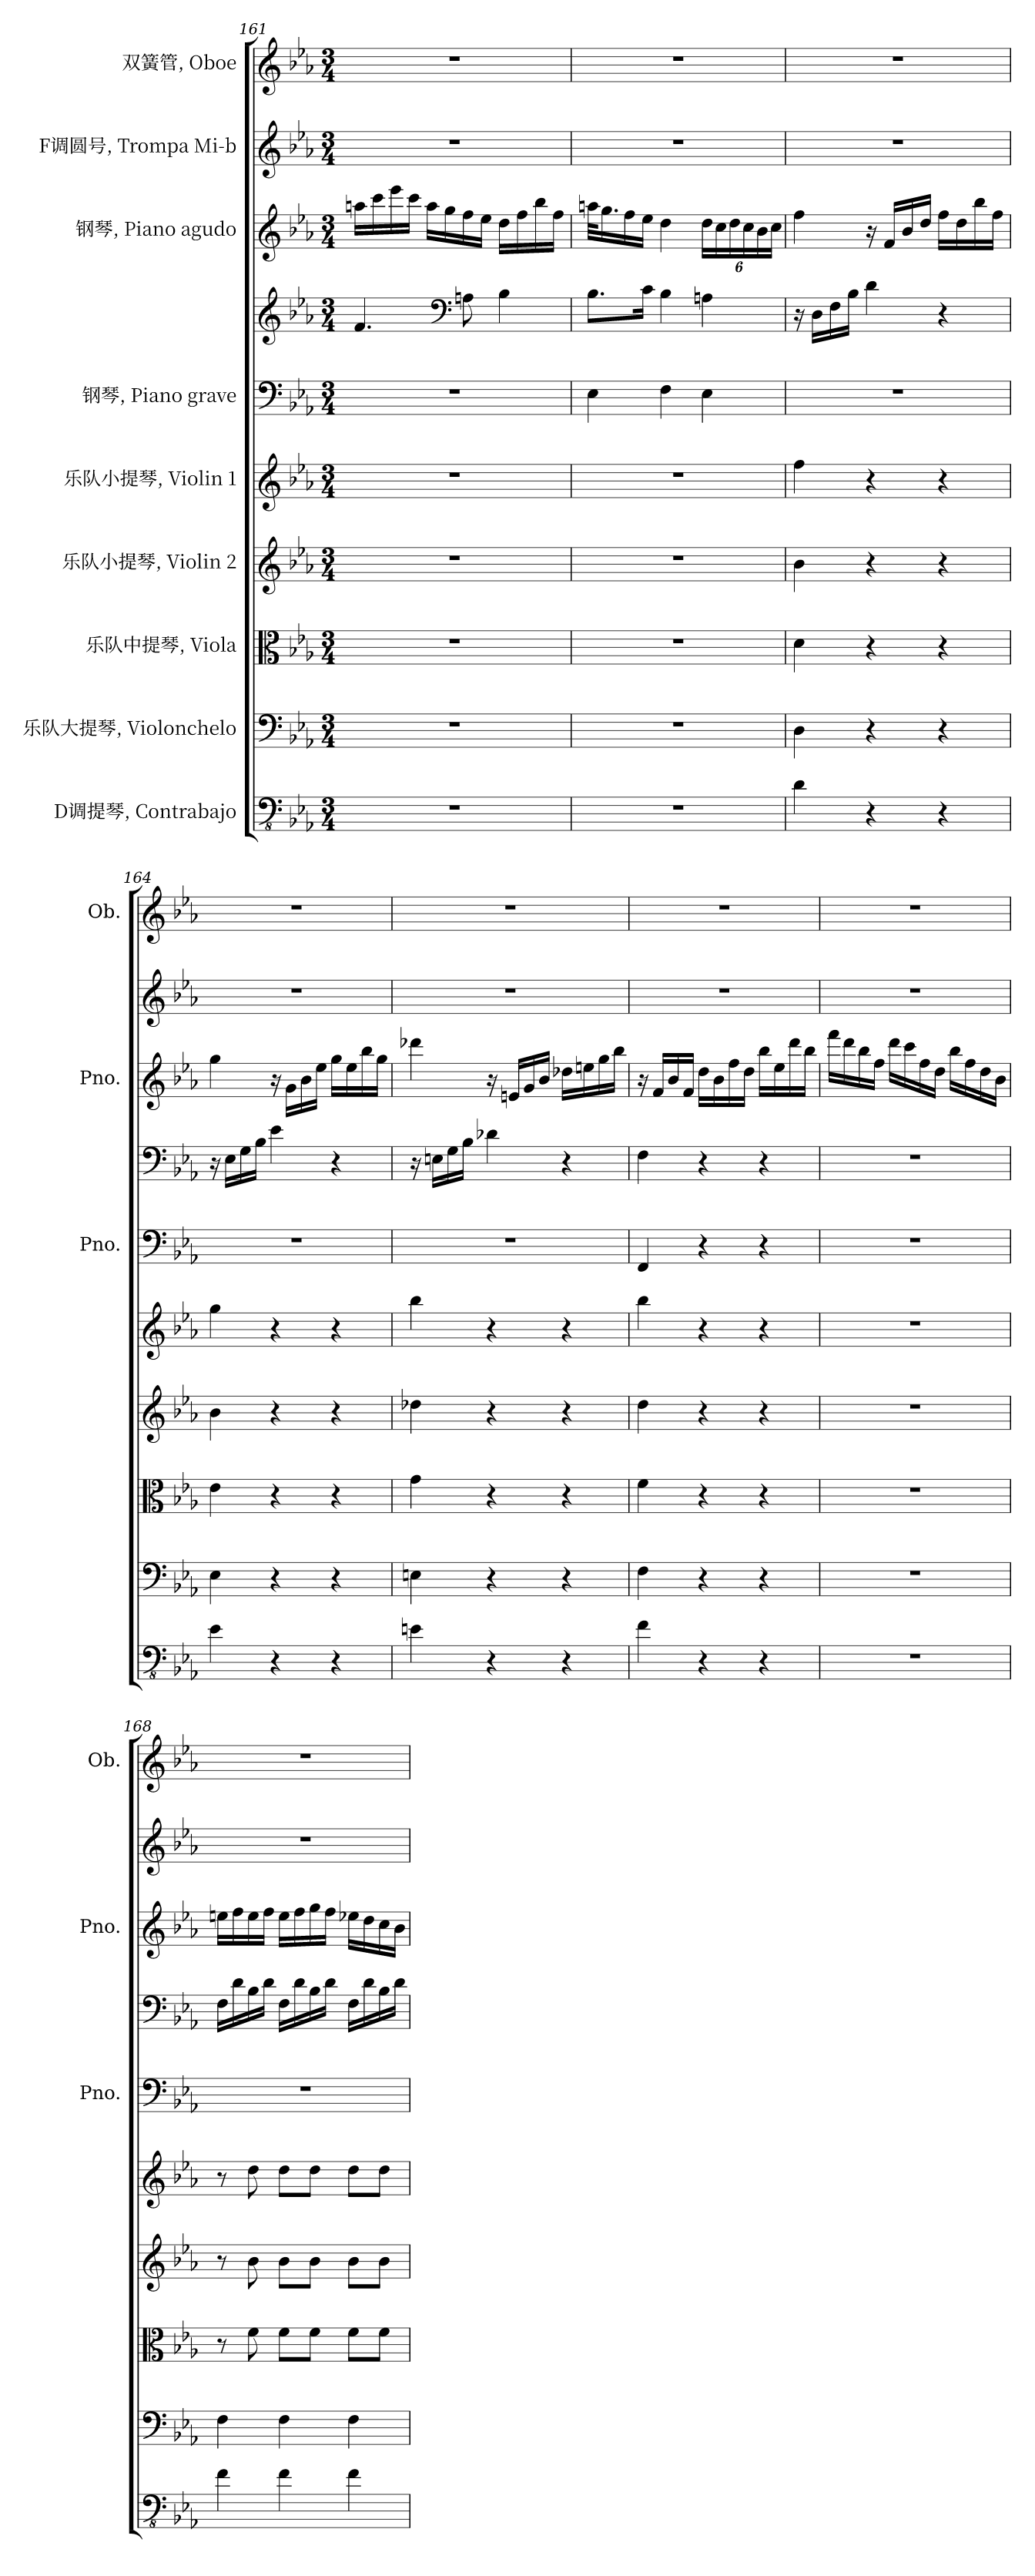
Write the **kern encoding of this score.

**kern	**kern	**kern	**kern	**kern	**kern	**kern	**kern	**kern	**kern
*part9	*part8	*part7	*part6	*part5	*part4	*part4	*part3	*part2	*part1
*staff10	*staff9	*staff8	*staff7	*staff6	*staff5	*staff4	*staff3	*staff2	*staff1
*I"D调提琴, Contrabajo	*I"乐队大提琴, Violonchelo	*I"乐队中提琴, Viola	*I"乐队小提琴, Violin 2	*I"乐队小提琴, Violin 1	*I"钢琴, Piano grave	*	*I"钢琴, Piano agudo	*I"F调圆号, Trompa Mi-b	*I"双簧管, Oboe
*	*	*	*	*	*I'Pno.	*	*I'Pno.	*	*I'Ob.
*clefFv4	*clefF4	*clefC3	*clefG2	*clefG2	*clefF4	*clefG2	*clefG2	*clefG2	*clefG2
*ITrd7c12	*	*	*	*	*	*	*	*ITrd4c7	*
*k[b-e-a-]	*k[b-e-a-]	*k[b-e-a-]	*k[b-e-a-]	*k[b-e-a-]	*k[b-e-a-]	*k[b-e-a-]	*k[b-e-a-]	*k[b-e-a-d-]	*k[b-e-a-]
*M3/4	*M3/4	*M3/4	*M3/4	*M3/4	*M3/4	*M3/4	*M3/4	*M3/4	*M3/4
=161	=161	=161	=161	=161	=161	=161	=161	=161	=161
2.r	2.r	2.r	2.r	2.r	2.r	4.f/	16aan\LL	2.r	2.r
.	.	.	.	.	.	.	16ccc\	.	.
.	.	.	.	.	.	.	16eee-\	.	.
.	.	.	.	.	.	.	16ccc\JJ	.	.
.	.	.	.	.	.	.	16aa\LL	.	.
.	.	.	.	.	.	.	16gg\	.	.
*	*	*	*	*	*	*clefF4	*	*	*
.	.	.	.	.	.	8An\	16ff\	.	.
.	.	.	.	.	.	.	16ee-\JJ	.	.
.	.	.	.	.	.	4B-\	16dd\LL	.	.
.	.	.	.	.	.	.	16ff\	.	.
.	.	.	.	.	.	.	16bb-\	.	.
.	.	.	.	.	.	.	16ff\JJ	.	.
!!LO:PB:g=z
=162	=162	=162	=162	=162	=162	=162	=162	=162	=162
2.r	2.r	2.r	2.r	2.r	4E-\	8.B-\L	32aan\KLL	2.r	2.r
.	.	.	.	.	.	.	16.gg\	.	.
.	.	.	.	.	.	.	16ff\	.	.
.	.	.	.	.	.	16c\Jk	16ee-\JJ	.	.
.	.	.	.	.	4F\	4B-\	4dd\	.	.
*	*	*	*	*	*	*	*Xbrackettup	*	*
.	.	.	.	.	4E-\	4An\	24dd\LL	.	.
.	.	.	.	.	.	.	24cc\	.	.
.	.	.	.	.	.	.	24dd\	.	.
.	.	.	.	.	.	.	24cc\	.	.
.	.	.	.	.	.	.	24b-\	.	.
.	.	.	.	.	.	.	24cc\JJ	.	.
=163	=163	=163	=163	=163	=163	=163	=163	=163	=163
4DD\	4D\	4d\	4b-\	4ff\	2.r	16r	4ff\	2.r	2.r
.	.	.	.	.	.	16D\LL	.	.	.
.	.	.	.	.	.	16F\	.	.	.
.	.	.	.	.	.	16B-\JJ	.	.	.
4r	4r	4r	4r	4r	.	4d\	16r	.	.
.	.	.	.	.	.	.	16f/LL	.	.
.	.	.	.	.	.	.	16b-/	.	.
.	.	.	.	.	.	.	16dd/JJ	.	.
4r	4r	4r	4r	4r	.	4r	16ff\LL	.	.
.	.	.	.	.	.	.	16dd\	.	.
.	.	.	.	.	.	.	16bb-\	.	.
.	.	.	.	.	.	.	16ff\JJ	.	.
=164	=164	=164	=164	=164	=164	=164	=164	=164	=164
4EE-\	4E-\	4e-\	4b-\	4gg\	2.r	16r	4gg\	2.r	2.r
.	.	.	.	.	.	16E-\LL	.	.	.
.	.	.	.	.	.	16G\	.	.	.
.	.	.	.	.	.	16B-\JJ	.	.	.
4r	4r	4r	4r	4r	.	4e-\	16r	.	.
.	.	.	.	.	.	.	16g\LL	.	.
.	.	.	.	.	.	.	16b-\	.	.
.	.	.	.	.	.	.	16ee-\JJ	.	.
4r	4r	4r	4r	4r	.	4r	16gg\LL	.	.
.	.	.	.	.	.	.	16ee-\	.	.
.	.	.	.	.	.	.	16bb-\	.	.
.	.	.	.	.	.	.	16gg\JJ	.	.
!!LO:PB:g=z
=165	=165	=165	=165	=165	=165	=165	=165	=165	=165
4EEn\	4En\	4g\	4dd-X\	4bb-\	2.r	16r	4ddd-X\	2.r	2.r
.	.	.	.	.	.	16En\LL	.	.	.
.	.	.	.	.	.	16G\	.	.	.
.	.	.	.	.	.	16B-\JJ	.	.	.
4r	4r	4r	4r	4r	.	4d-X\	16r	.	.
.	.	.	.	.	.	.	16en/LL	.	.
.	.	.	.	.	.	.	16g/	.	.
.	.	.	.	.	.	.	16b-/JJ	.	.
4r	4r	4r	4r	4r	.	4r	16dd-X\LL	.	.
.	.	.	.	.	.	.	16een\	.	.
.	.	.	.	.	.	.	16gg\	.	.
.	.	.	.	.	.	.	16bb-\JJ	.	.
=166	=166	=166	=166	=166	=166	=166	=166	=166	=166
4FF\	4F\	4f\	4dd\	4bb-\	4FF/	4F\	16r	2.r	2.r
.	.	.	.	.	.	.	16f/LL	.	.
.	.	.	.	.	.	.	16b-/	.	.
.	.	.	.	.	.	.	16f/JJ	.	.
4r	4r	4r	4r	4r	4r	4r	16dd\LL	.	.
.	.	.	.	.	.	.	16b-\	.	.
.	.	.	.	.	.	.	16ff\	.	.
.	.	.	.	.	.	.	16dd\JJ	.	.
4r	4r	4r	4r	4r	4r	4r	16bb-\LL	.	.
.	.	.	.	.	.	.	16ee-\	.	.
.	.	.	.	.	.	.	16ddd\	.	.
.	.	.	.	.	.	.	16bb-\JJ	.	.
=167	=167	=167	=167	=167	=167	=167	=167	=167	=167
2.r	2.r	2.r	2.r	2.r	2.r	2.r	16fff\LL	2.r	2.r
.	.	.	.	.	.	.	16ddd\	.	.
.	.	.	.	.	.	.	16bb-\	.	.
.	.	.	.	.	.	.	16ff\JJ	.	.
.	.	.	.	.	.	.	16ddd\LL	.	.
.	.	.	.	.	.	.	16ccc\	.	.
.	.	.	.	.	.	.	16ff\	.	.
.	.	.	.	.	.	.	16dd\JJ	.	.
.	.	.	.	.	.	.	16bb-\LL	.	.
.	.	.	.	.	.	.	16ff\	.	.
.	.	.	.	.	.	.	16dd\	.	.
.	.	.	.	.	.	.	16b-\JJ	.	.
!!LO:PB:g=z
=168	=168	=168	=168	=168	=168	=168	=168	=168	=168
4FF\	4F\	8r	8r	8r	2.r	16F\LL	16een\LL	2.r	2.r
.	.	.	.	.	.	16d\	16ff\	.	.
.	.	8f\	8b-\	8dd\	.	16B-\	16ee\	.	.
.	.	.	.	.	.	16d\JJ	16ff\JJ	.	.
4FF\	4F\	8f\L	8b-\L	8dd\L	.	16F\LL	16ee\LL	.	.
.	.	.	.	.	.	16d\	16ff\	.	.
.	.	8f\J	8b-\J	8dd\J	.	16B-\	16gg\	.	.
.	.	.	.	.	.	16d\JJ	16ff\JJ	.	.
4FF\	4F\	8f\L	8b-\L	8dd\L	.	16F\LL	16ee-X\LL	.	.
.	.	.	.	.	.	16d\	16dd\	.	.
.	.	8f\J	8b-\J	8dd\J	.	16B-\	16cc\	.	.
.	.	.	.	.	.	16d\JJ	16b-\JJ	.	.
=	=	=	=	=	=	=	=	=	=
*-	*-	*-	*-	*-	*-	*-	*-	*-	*-
